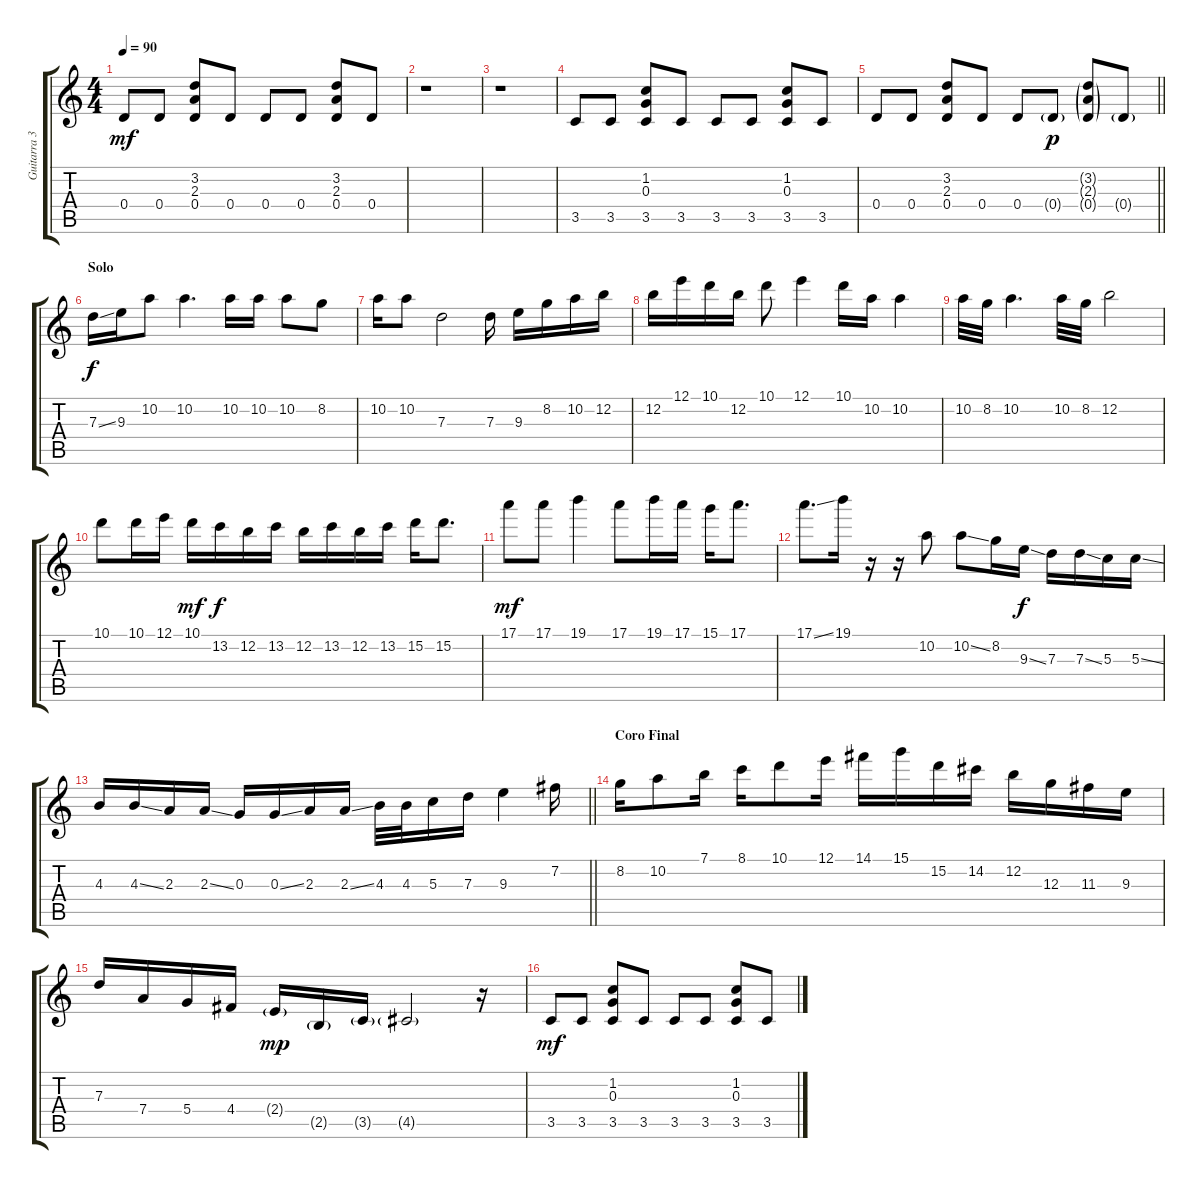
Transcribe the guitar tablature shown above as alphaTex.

\track ("Guitarra 3" "Guitarra 3") {instrument distortionguitar}
\staff {score tabs}
\tuning (E4 B3 G3 D3 A2 E2) {hide}
\ts (4 4)
\tempo 90
\clef g2
\ks c
0.4.8{dy mf} 0.4.8 (3.2 2.3 0.4).8 0.4.8 0.4.8 0.4.8 (3.2 2.3 0.4).8 0.4.8 |
r.1 |
r.1 |
3.5.8 3.5.8 (1.2 0.3 3.5).8 3.5.8 3.5.8 3.5.8 (1.2 0.3 3.5).8 3.5.8 |
\barLineRight lightlight
0.4.8 0.4.8 (3.2 2.3 0.4).8 0.4.8 0.4.8 0.4{g}.8{dy p} (3.2{g} 2.3{g} 0.4{g}).8 0.4{g}.8 |
\section ("" "Solo")
7.3{ss}.16{dy f volume 13} 9.3.16 10.2.8 10.2.4{d} 10.2.16 10.2.16 10.2.8 8.2.8 |
10.2.16 10.2.8 7.3.2 7.3.16 9.3.16 8.2.16 10.2.16 12.2.16 |
12.2.16 12.1.16 10.1.16 12.2.16 10.1.8 12.1.4 10.1.16 10.2.16 10.2.4 |
10.2.32 8.2.32 10.2.4{d} 10.2.32 8.2.32 12.2.2 |
10.1.8 10.1.16 12.1.16 10.1.16{dy mf} 13.2.16{dy f} 12.2.16 13.2.16 12.2.16 13.2.16 12.2.16 13.2.16 15.2.16 15.2.8{d} |
17.1.8{dy mf} 17.1.8 19.1.4 17.1.8 19.1.16 17.1.16 15.1.16 17.1.8{d} |
17.1{ss}.8{d} 19.1.16 r.16 r.16 10.2.8 10.2{ss}.8 8.2.16 9.3{ss}.16{dy f} 7.3.16 7.3{ss}.16 5.3.16 5.3{ss}.16 |
\barLineRight lightlight
4.3.16 4.3{ss}.16 2.3.16 2.3{ss}.16 0.3.16 0.3{ss}.16 2.3.16 2.3{ss}.16 4.3.32 4.3.32 5.3.16 7.3.16 9.3.4 7.2.16 |
\section ("" "Coro Final")
8.2.16 10.2.8 7.1.16 8.1.16 10.1.8 12.1.16 14.1.16{volume 4} 15.1.16 15.2.16 14.2.16 12.2.16 12.3.16 11.3.16 9.3.16 |
7.3.16 7.4.16 5.4.16 4.4.16 2.4{g}.16{dy mp} 2.5{g}.16 3.5{g}.16 4.5{g}.2 r.16 |
3.5.8{dy mf volume 10} 3.5.8 (1.2 0.3 3.5).8 3.5.8 3.5.8 3.5.8 (1.2 0.3 3.5).8 3.5.8
